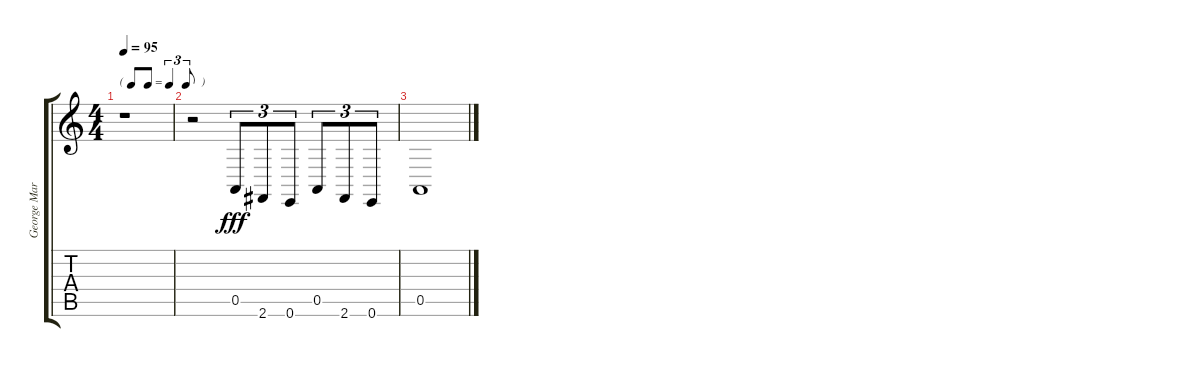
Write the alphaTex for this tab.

\track ("George Martin" "George Mar") {instrument brightacousticpiano}
\staff {score tabs}
\tuning (E4 B3 G3 D3 A2 E2) {hide}
\ts (4 4)
\tf triplet8th
\tempo 95
\clef g2
\ks c
r.1{dy fff} |
r.2{instrument electricguitarclean} 0.5.8{tu (3 2)} 2.6.8{tu (3 2)} 0.6.8{tu (3 2)} 0.5.8{tu (3 2)} 2.6.8{tu (3 2)} 0.6.8{tu (3 2)} |
0.5.1
